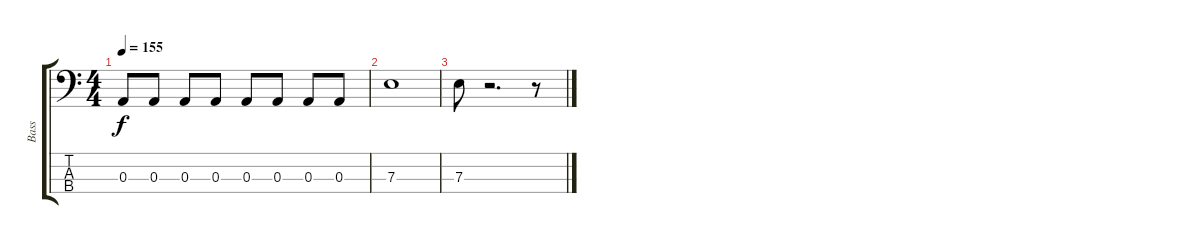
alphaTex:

\track ("Bass" "Bass") {instrument electricbassfinger}
\staff {score tabs}
\tuning (G2 D2 A1 E1) {hide}
\ts (4 4)
\tempo 155
\clef f4
\ks c
0.3.8{dy f} 0.3.8 0.3.8 0.3.8 0.3.8 0.3.8 0.3.8 0.3.8 |
7.3.1 |
7.3.8 r.2{d} r.8
